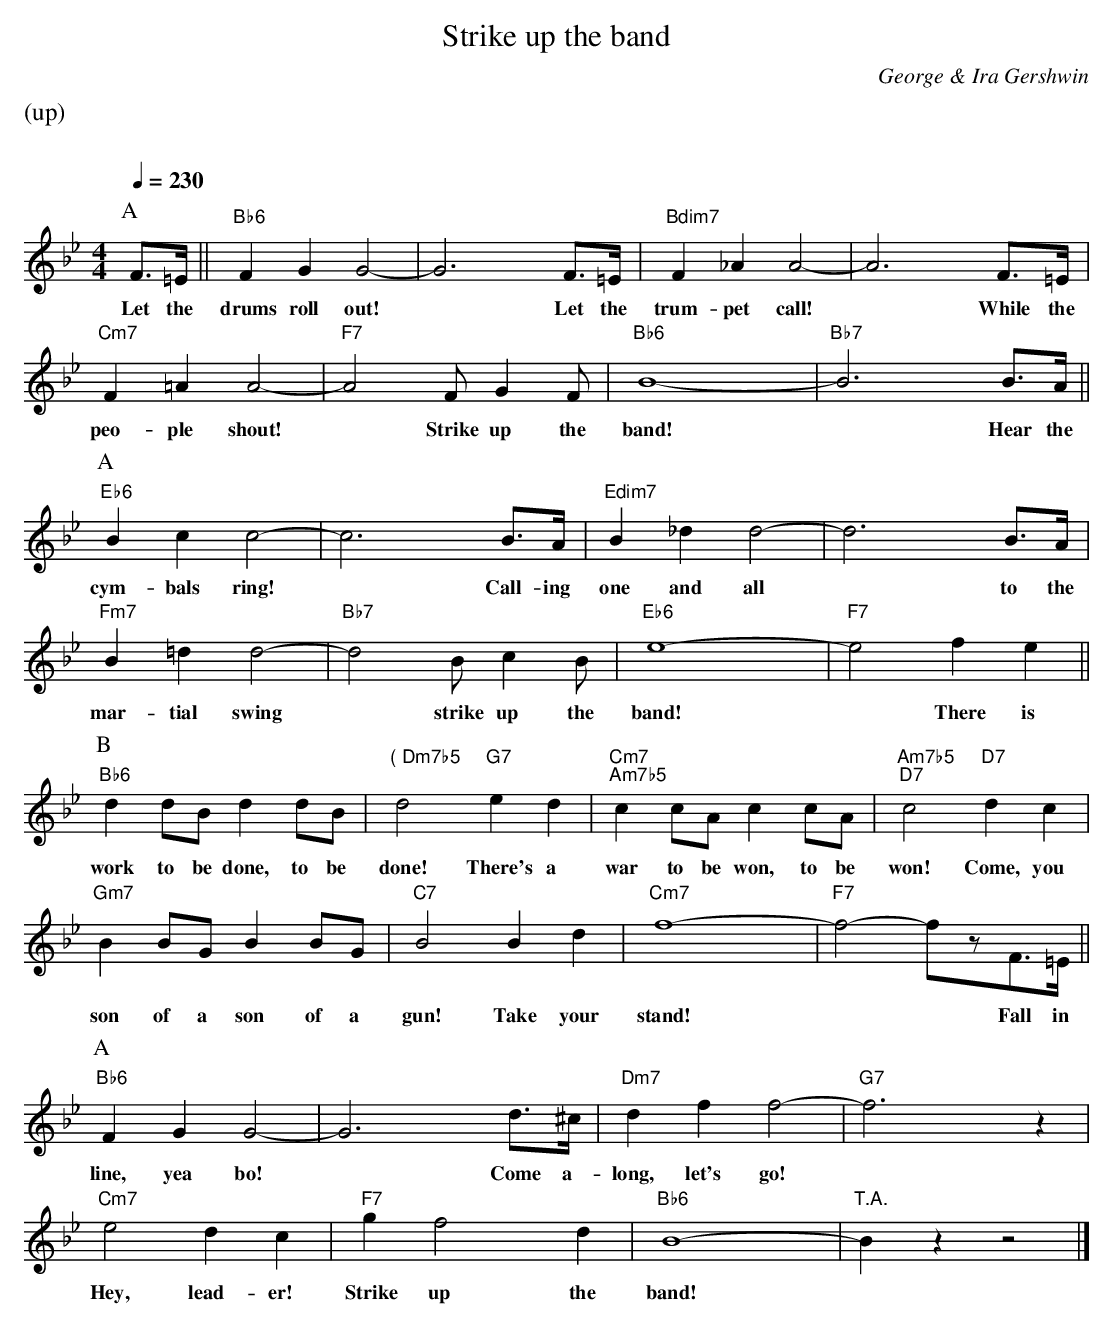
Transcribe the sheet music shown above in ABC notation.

X:1
T: Strike up the band
M:4/4
L:1/4
C:George & Ira Gershwin
Q:1/4=230
%%staves (chords melody)
K:Bb
%%text (up)
%%vskip 20
P: A
V:chords
x || "Bb6"x2 x2 | x2 x2 | "Bdim7"x2 x2 | x2 x2 |
"Cm7"x2 x2 | "F7"x2 x2 | "Bb6"x2 x2 | "Bb7"x2 x2 ||
V:melody
F/>=E/ || FGG2- | G3F/>=E/ | F_AA2- | A3F/>=E/ |
w:Let the drums roll out!* Let the trum-pet call!* While the
F=AA2- | A2F/GF/ | B4- | B3B/>A/ ||
w:peo-ple shout!* Strike up the band!* Hear the
P: A
V:chords
"Eb6"x2 x2 | x2 x2 | "Edim7"x2 x2 | x2 x2 |
"Fm7"x2 x2 | "Bb7"x2 x2 | "Eb6"x2 x2 | "F7"x2 x2 ||
V:melody
Bcc2- | c3B/>A/ | B_dd2- | d3B/>A/ |
w:cym-bals ring!* Call-ing one and all* to the
B=dd2- | d2 B/cB/ | e4- | e2fe||
w:mar-tial swing* strike up the band!* There is
P: B
V:chords
"Bb6"x2 x2 | "( Dm7b5" " "x2 "G7" " "x2 | "Cm7" "Am7b5"x2 x2 | "Am7b5" "D7"x2 "D7" " "x2 |
"Gm7"x2 x2 | "C7"x2 x2 | "Cm7"x2 x2 | "F7"x2 x2 ||
V:melody
dd/B/dd/B/ | d2ed | cc/A/cc/A/ | c2dc |
w:work to be done, to be done! There's a war to be won, to be won! Come, you
BB/G/BB/G/ | B2Bd | f4- | f2-f/z/F/>=E/ ||
w:son of a son of a gun! Take your stand!** Fall in
P: A
V:chords
"Bb6"x2 x2 | x2 x2 | "Dm7"x2 x2 | "G7"x2 x2 |
"Cm7"x2 x2 | "F7"x2 x2 | "Bb6"x2 x2 | "T.A."x2 x2 |]
V:melody
FGG2- | G3d/>^c/ | dff2- | f3z |
w:line, yea bo!* Come a-long, let's go!*
e2dc | gf2d | B4- | Bzz2 |]
w:Hey, lead-er! Strike up the band!*
